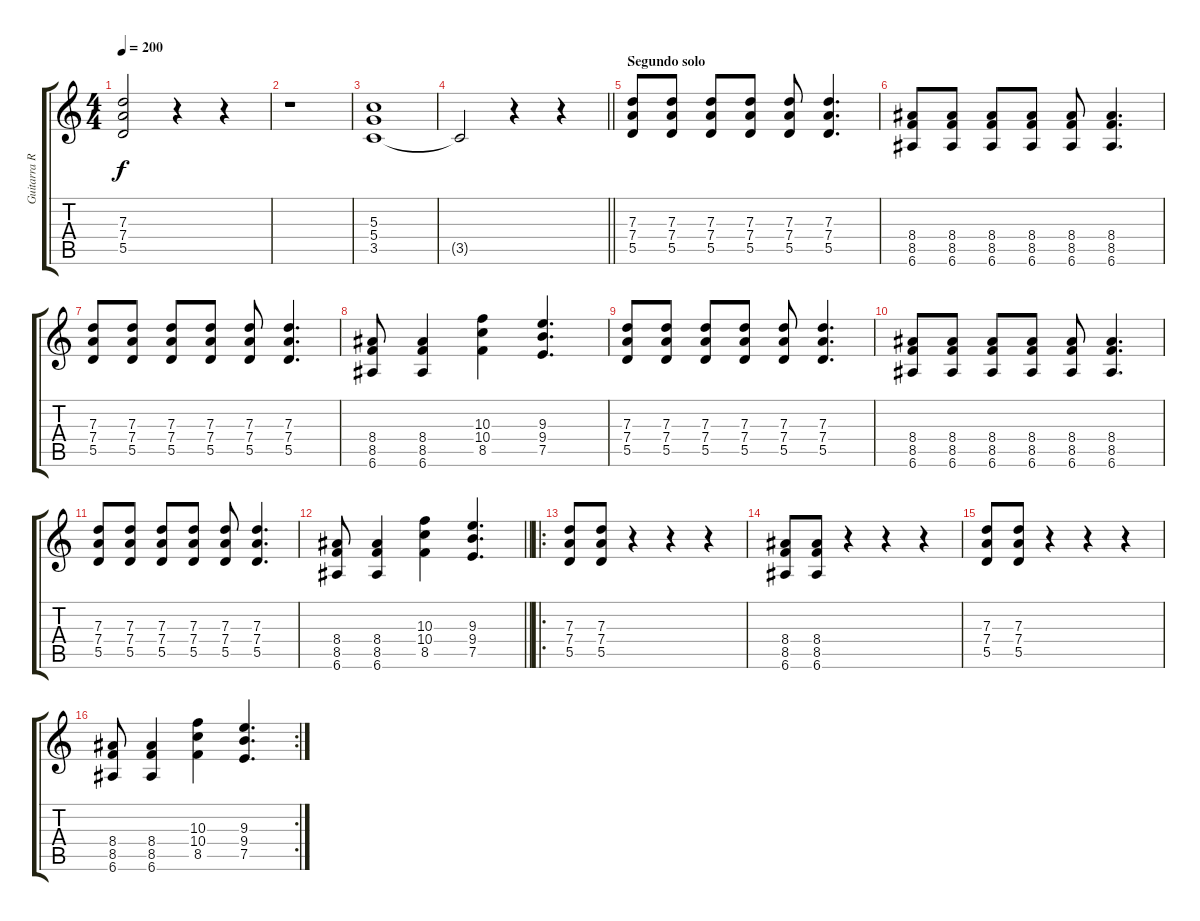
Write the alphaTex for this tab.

\track ("Guitarra Rítmica" "Guitarra R") {instrument distortionguitar}
\staff {score tabs}
\tuning (E4 B3 G3 D3 A2 E2) {hide}
\ts (4 4)
\tempo 200
\clef g2
\ks c
(7.3 7.4 5.5).2{dy f} r.4 r.4 |
r.1 |
(5.3 5.4 3.5).1 |
\barLineRight lightlight
3.5{t}.2 r.4 r.4 |
\section ("" "Segundo solo")
(7.3 7.4 5.5).8 (7.3 7.4 5.5).8 (7.3 7.4 5.5).8 (7.3 7.4 5.5).8 (7.3 7.4 5.5).8 (7.3 7.4 5.5).4{d} |
(8.4 8.5 6.6).8 (8.4 8.5 6.6).8 (8.4 8.5 6.6).8 (8.4 8.5 6.6).8 (8.4 8.5 6.6).8 (8.4 8.5 6.6).4{d} |
(7.3 7.4 5.5).8 (7.3 7.4 5.5).8 (7.3 7.4 5.5).8 (7.3 7.4 5.5).8 (7.3 7.4 5.5).8 (7.3 7.4 5.5).4{d} |
(8.4 8.5 6.6).8 (8.4 8.5 6.6).4 (10.3 10.4 8.5).4 (9.3 9.4 7.5).4{d} |
(7.3 7.4 5.5).8 (7.3 7.4 5.5).8 (7.3 7.4 5.5).8 (7.3 7.4 5.5).8 (7.3 7.4 5.5).8 (7.3 7.4 5.5).4{d} |
(8.4 8.5 6.6).8 (8.4 8.5 6.6).8 (8.4 8.5 6.6).8 (8.4 8.5 6.6).8 (8.4 8.5 6.6).8 (8.4 8.5 6.6).4{d} |
(7.3 7.4 5.5).8 (7.3 7.4 5.5).8 (7.3 7.4 5.5).8 (7.3 7.4 5.5).8 (7.3 7.4 5.5).8 (7.3 7.4 5.5).4{d} |
\barLineRight lightlight
(8.4 8.5 6.6).8 (8.4 8.5 6.6).4 (10.3 10.4 8.5).4 (9.3 9.4 7.5).4{d} |
\ro
(7.3 7.4 5.5).8 (7.3 7.4 5.5).8 r.4 r.4 r.4 |
(8.4 8.5 6.6).8 (8.4 8.5 6.6).8 r.4 r.4 r.4 |
(7.3 7.4 5.5).8 (7.3 7.4 5.5).8 r.4 r.4 r.4 |
\rc 2
(8.4 8.5 6.6).8 (8.4 8.5 6.6).4 (10.3 10.4 8.5).4 (9.3 9.4 7.5).4{d}
